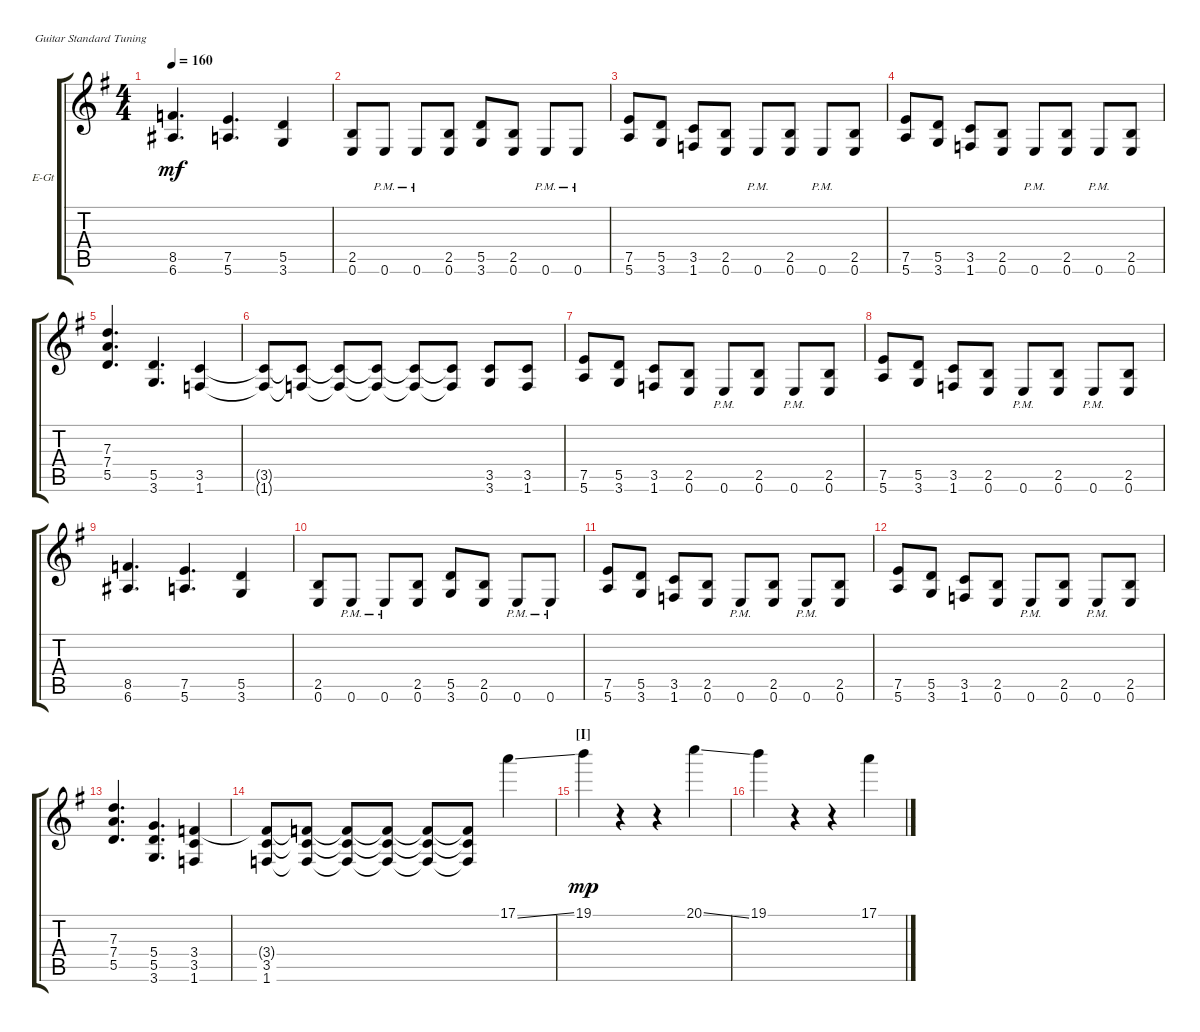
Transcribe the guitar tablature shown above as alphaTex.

\defaultSystemsLayout 4
\bracketExtendMode groupsimilarinstruments
\firstSystemTrackNameOrientation horizontal
\otherSystemsTrackNameOrientation horizontal
\track ("Electric Guitar" "E-Gt") {instrument distortionguitar}
\staff {score tabs}
\tuning (E4 B3 G3 D3 A2 E2)
\ts (4 4)
\tempo 160
\clef g2
\ks eminor
(6.6 8.5).4{d dy mf} (5.6 7.5).4{d} (3.6 5.5).4 |
(0.6 2.5).8 0.6{pm}.8 0.6{pm}.8 (0.6 2.5).8 (5.5 3.6).8 (0.6 2.5).8 0.6{pm}.8 0.6{pm}.8 |
\scale
0.307692 (5.6 7.5).8 (3.6 5.5).8 (1.6 3.5).8 (0.6 2.5).8 0.6{pm}.8 (0.6 2.5).8 0.6{pm}.8 (0.6 2.5).8 |
\scale
0.239769 (5.6 7.5).8 (3.6 5.5).8 (1.6 3.5).8 (0.6 2.5).8 0.6{pm}.8 (0.6 2.5).8 0.6{pm}.8 (0.6 2.5).8 |
\scale
0.222169 (5.5 7.4 7.3).4{d} (3.6 5.5).4{d} (3.5 1.6).4 |
\scale
0.230769 (1.6{t} 3.5{t}).8 (1.6{t} 3.5{t}).8 (1.6{t} 3.5{t}).8 (1.6{t} 3.5{t}).8 (1.6{t} 3.5{t}).8 (1.6{t} 3.5{t}).8 (3.6 3.5).8 (1.6 3.5).8 |
(5.6 7.5).8 (3.6 5.5).8 (1.6 3.5).8 (0.6 2.5).8 0.6{pm}.8 (0.6 2.5).8 0.6{pm}.8 (0.6 2.5).8 |
(5.6 7.5).8 (3.6 5.5).8 (1.6 3.5).8 (0.6 2.5).8 0.6{pm}.8 (0.6 2.5).8 0.6{pm}.8 (0.6 2.5).8 |
(6.6 8.5).4{d} (5.6 7.5).4{d} (3.6 5.5).4 |
(0.6 2.5).8 0.6{pm}.8 0.6{pm}.8 (0.6 2.5).8 (5.5 3.6).8 (0.6 2.5).8 0.6{pm}.8 0.6{pm}.8 |
\scale
0.307692 (5.6 7.5).8 (3.6 5.5).8 (1.6 3.5).8 (0.6 2.5).8 0.6{pm}.8 (0.6 2.5).8 0.6{pm}.8 (0.6 2.5).8 |
\scale
0.239769 (5.6 7.5).8 (3.6 5.5).8 (1.6 3.5).8 (0.6 2.5).8 0.6{pm}.8 (0.6 2.5).8 0.6{pm}.8 (0.6 2.5).8 |
\scale
0.222169 (5.5 7.4 7.3).4{d} (3.6 5.5 5.4).4{d} (3.5 1.6 3.4).4 |
\scale
0.230769 (1.6 3.5 3.4{t}).8 (1.6{t} 3.5{t} 3.4{t}).8 (1.6{t} 3.5{t} 3.4{t}).8 (1.6{t} 3.5{t} 3.4{t}).8 (1.6{t} 3.5{t} 3.4{t}).8 (1.6{t} 3.5{t} 3.4{t}).8 17.1{ss}.4 |
\section ("I" "")
19.1.4{dy mp} r.4 r.4 20.1{ss}.4 |
19.1.4 r.4 r.4 17.1{ss}.4
